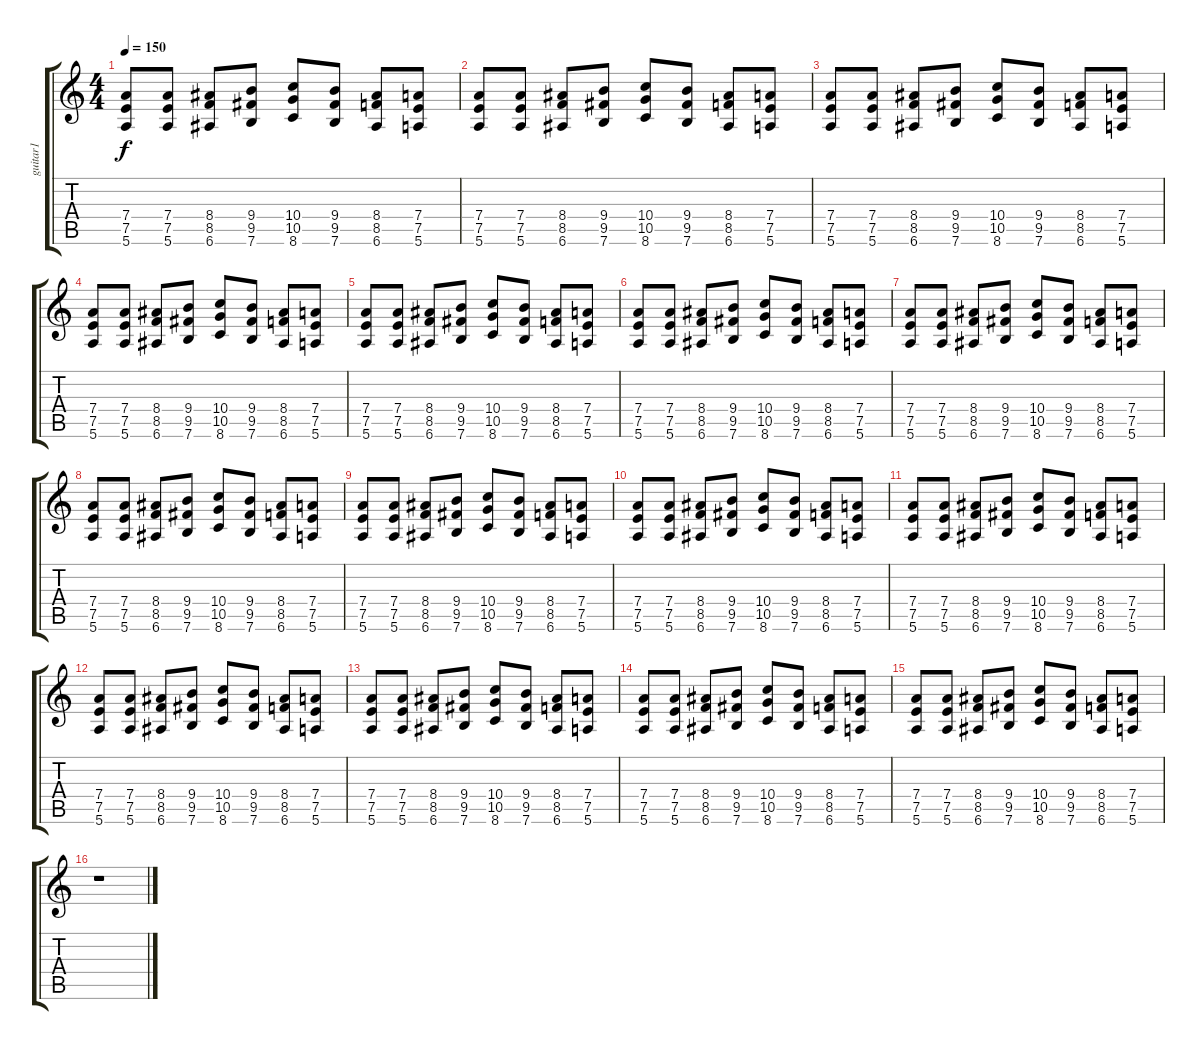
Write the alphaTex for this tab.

\track ("guitar1" "guitar1") {instrument distortionguitar}
\staff {score tabs}
\tuning (E4 B3 G3 D3 A2 E2) {hide}
\ts (4 4)
\tempo 150
\clef g2
\ks c
(7.4 7.5 5.6).8{dy f} (7.4 7.5 5.6).8 (8.4 8.5 6.6).8 (9.4 9.5 7.6).8 (10.4 10.5 8.6).8 (9.4 9.5 7.6).8 (8.4 8.5 6.6).8 (7.4 7.5 5.6).8 |
(7.4 7.5 5.6).8 (7.4 7.5 5.6).8 (8.4 8.5 6.6).8 (9.4 9.5 7.6).8 (10.4 10.5 8.6).8 (9.4 9.5 7.6).8 (8.4 8.5 6.6).8 (7.4 7.5 5.6).8 |
(7.4 7.5 5.6).8 (7.4 7.5 5.6).8 (8.4 8.5 6.6).8 (9.4 9.5 7.6).8 (10.4 10.5 8.6).8 (9.4 9.5 7.6).8 (8.4 8.5 6.6).8 (7.4 7.5 5.6).8 |
(7.4 7.5 5.6).8 (7.4 7.5 5.6).8 (8.4 8.5 6.6).8 (9.4 9.5 7.6).8 (10.4 10.5 8.6).8 (9.4 9.5 7.6).8 (8.4 8.5 6.6).8 (7.4 7.5 5.6).8 |
(7.4 7.5 5.6).8 (7.4 7.5 5.6).8 (8.4 8.5 6.6).8 (9.4 9.5 7.6).8 (10.4 10.5 8.6).8 (9.4 9.5 7.6).8 (8.4 8.5 6.6).8 (7.4 7.5 5.6).8 |
(7.4 7.5 5.6).8 (7.4 7.5 5.6).8 (8.4 8.5 6.6).8 (9.4 9.5 7.6).8 (10.4 10.5 8.6).8 (9.4 9.5 7.6).8 (8.4 8.5 6.6).8 (7.4 7.5 5.6).8 |
(7.4 7.5 5.6).8 (7.4 7.5 5.6).8 (8.4 8.5 6.6).8 (9.4 9.5 7.6).8 (10.4 10.5 8.6).8 (9.4 9.5 7.6).8 (8.4 8.5 6.6).8 (7.4 7.5 5.6).8 |
(7.4 7.5 5.6).8 (7.4 7.5 5.6).8 (8.4 8.5 6.6).8 (9.4 9.5 7.6).8 (10.4 10.5 8.6).8 (9.4 9.5 7.6).8 (8.4 8.5 6.6).8 (7.4 7.5 5.6).8 |
(7.4 7.5 5.6).8 (7.4 7.5 5.6).8 (8.4 8.5 6.6).8 (9.4 9.5 7.6).8 (10.4 10.5 8.6).8 (9.4 9.5 7.6).8 (8.4 8.5 6.6).8 (7.4 7.5 5.6).8 |
(7.4 7.5 5.6).8 (7.4 7.5 5.6).8 (8.4 8.5 6.6).8 (9.4 9.5 7.6).8 (10.4 10.5 8.6).8 (9.4 9.5 7.6).8 (8.4 8.5 6.6).8 (7.4 7.5 5.6).8 |
(7.4 7.5 5.6).8 (7.4 7.5 5.6).8 (8.4 8.5 6.6).8 (9.4 9.5 7.6).8 (10.4 10.5 8.6).8 (9.4 9.5 7.6).8 (8.4 8.5 6.6).8 (7.4 7.5 5.6).8 |
(7.4 7.5 5.6).8 (7.4 7.5 5.6).8 (8.4 8.5 6.6).8 (9.4 9.5 7.6).8 (10.4 10.5 8.6).8 (9.4 9.5 7.6).8 (8.4 8.5 6.6).8 (7.4 7.5 5.6).8 |
(7.4 7.5 5.6).8 (7.4 7.5 5.6).8 (8.4 8.5 6.6).8 (9.4 9.5 7.6).8 (10.4 10.5 8.6).8 (9.4 9.5 7.6).8 (8.4 8.5 6.6).8 (7.4 7.5 5.6).8 |
(7.4 7.5 5.6).8 (7.4 7.5 5.6).8 (8.4 8.5 6.6).8 (9.4 9.5 7.6).8 (10.4 10.5 8.6).8 (9.4 9.5 7.6).8 (8.4 8.5 6.6).8 (7.4 7.5 5.6).8 |
(7.4 7.5 5.6).8 (7.4 7.5 5.6).8 (8.4 8.5 6.6).8 (9.4 9.5 7.6).8 (10.4 10.5 8.6).8 (9.4 9.5 7.6).8 (8.4 8.5 6.6).8 (7.4 7.5 5.6).8 |
r.1
